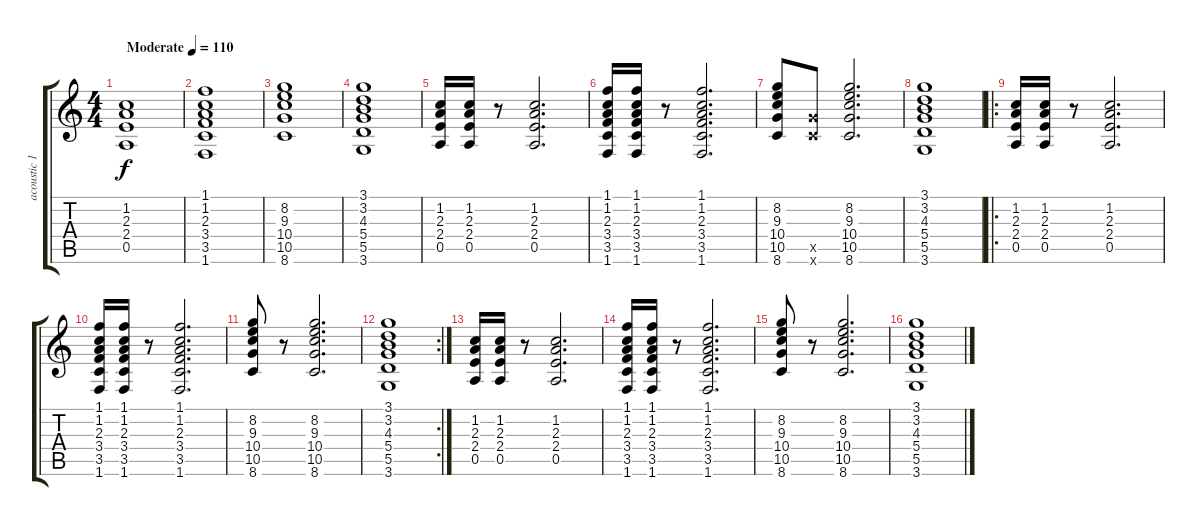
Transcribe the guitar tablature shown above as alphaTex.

\track ("acoustic 1" "acoustic 1") {instrument acousticguitarsteel}
\staff {score tabs}
\tuning (E4 B3 G3 D3 A2 E2) {hide}
\ts (4 4)
\tempo (110 "Moderate")
\clef g2
\ks c
(1.2 2.3 2.4 0.5).1{dy f instrument acousticguitarsteel} |
(1.1 1.2 2.3 3.4 3.5 1.6).1 |
(8.2 9.3 10.4 10.5 8.6).1 |
(3.1 3.2 4.3 5.4 5.5 3.6).1 |
(1.2 2.3 2.4 0.5).16 (1.2 2.3 2.4 0.5).16 r.8 (1.2 2.3 2.4 0.5).2{d} |
(1.1 1.2 2.3 3.4 3.5 1.6).16 (1.1 1.2 2.3 3.4 3.5 1.6).16 r.8 (1.1 1.2 2.3 3.4 3.5 1.6).2{d} |
(8.2 9.3 10.4 10.5 8.6).8 (10.5{x} 8.6{x}).8 (8.2 9.3 10.4 10.5 8.6).2{d} |
(3.1 3.2 4.3 5.4 5.5 3.6).1 |
\ro
(1.2 2.3 2.4 0.5).16 (1.2 2.3 2.4 0.5).16 r.8 (1.2 2.3 2.4 0.5).2{d} |
(1.1 1.2 2.3 3.4 3.5 1.6).16 (1.1 1.2 2.3 3.4 3.5 1.6).16 r.8 (1.1 1.2 2.3 3.4 3.5 1.6).2{d} |
(8.2 9.3 10.4 10.5 8.6).8 r.8 (8.2 9.3 10.4 10.5 8.6).2{d} |
\rc 2
(3.1 3.2 4.3 5.4 5.5 3.6).1 |
(1.2 2.3 2.4 0.5).16 (1.2 2.3 2.4 0.5).16 r.8 (1.2 2.3 2.4 0.5).2{d} |
(1.1 1.2 2.3 3.4 3.5 1.6).16 (1.1 1.2 2.3 3.4 3.5 1.6).16 r.8 (1.1 1.2 2.3 3.4 3.5 1.6).2{d} |
(8.2 9.3 10.4 10.5 8.6).8 r.8 (8.2 9.3 10.4 10.5 8.6).2{d} |
(3.1 3.2 4.3 5.4 5.5 3.6).1
